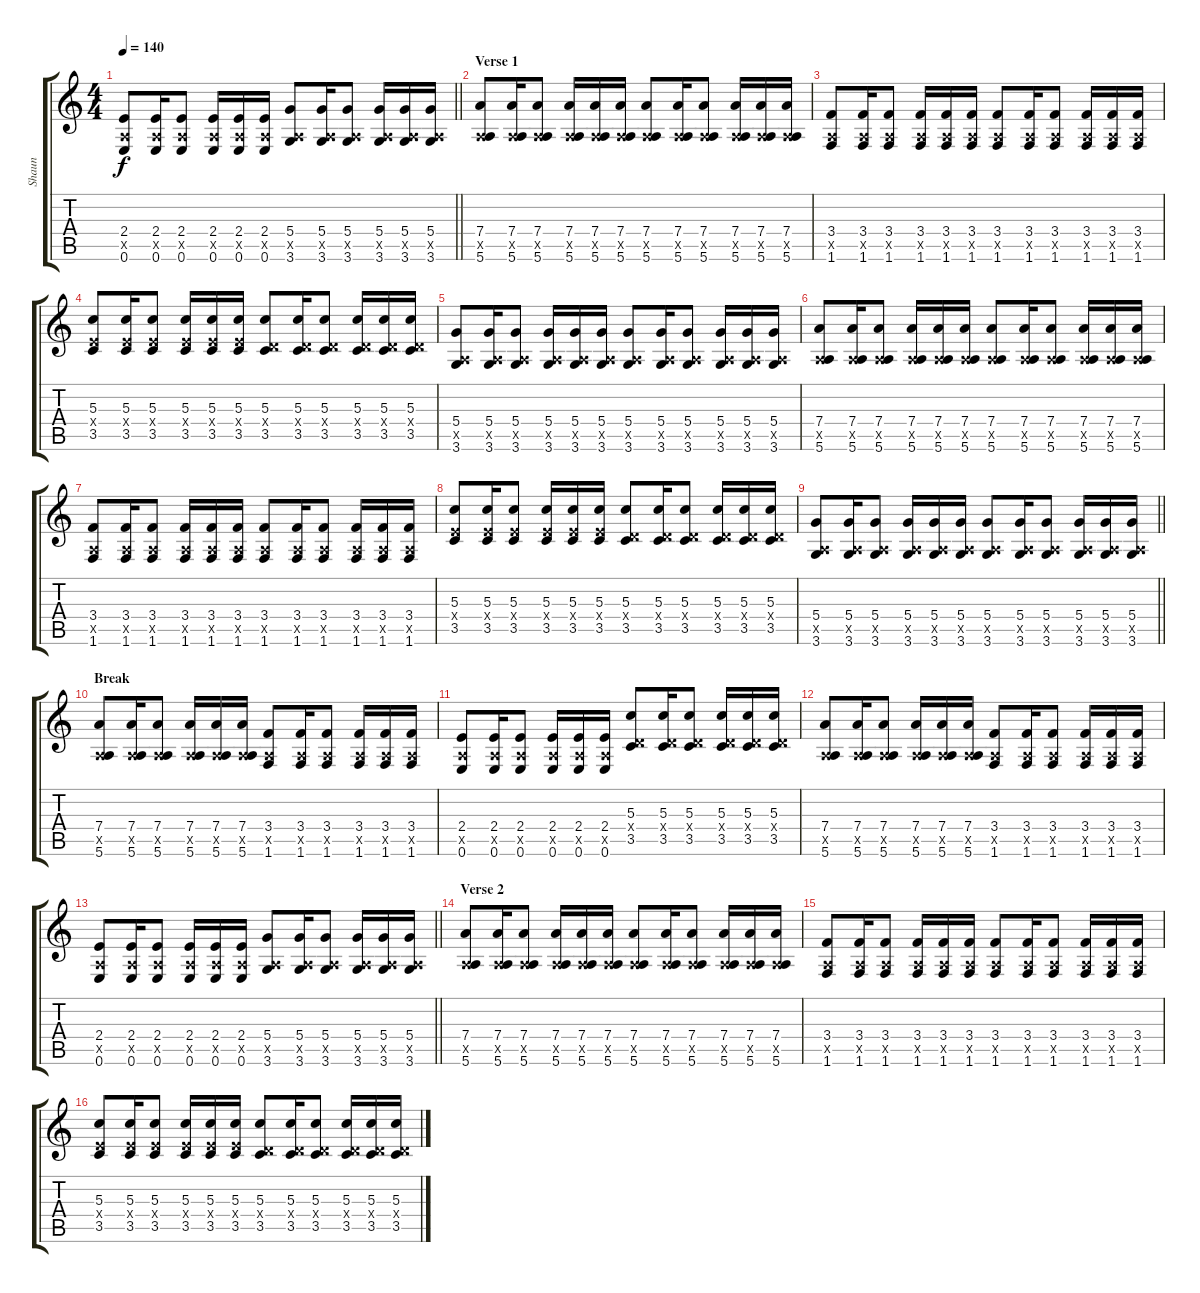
\track ("Shaun" "Shaun") {instrument overdrivenguitar}
\staff {score tabs}
\tuning (E4 B3 G3 D3 A2 E2) {hide}
\ts (4 4)
\tempo 140
\clef g2
\barLineRight lightlight
\ks c
(2.4 0.5{x} 0.6).8{dy f} (2.4 0.5{x} 0.6).16 (2.4 0.5{x} 0.6).8 (2.4 0.5{x} 0.6).16 (2.4 0.5{x} 0.6).16 (2.4 0.5{x} 0.6).16 (5.4 0.5{x} 3.6).8 (5.4 0.5{x} 3.6).16 (5.4 0.5{x} 3.6).8 (5.4 0.5{x} 3.6).16 (5.4 0.5{x} 3.6).16 (5.4 0.5{x} 3.6).16 |
\section ("" "Verse 1")
(7.4 0.5{x} 5.6).8 (7.4 0.5{x} 5.6).16 (7.4 0.5{x} 5.6).8 (7.4 0.5{x} 5.6).16 (7.4 0.5{x} 5.6).16 (7.4 0.5{x} 5.6).16 (7.4 0.5{x} 5.6).8 (7.4 0.5{x} 5.6).16 (7.4 0.5{x} 5.6).8 (7.4 0.5{x} 5.6).16 (7.4 0.5{x} 5.6).16 (7.4 0.5{x} 5.6).16 |
(3.4 0.5{x} 1.6).8 (3.4 0.5{x} 1.6).16 (3.4 0.5{x} 1.6).8 (3.4 0.5{x} 1.6).16 (3.4 0.5{x} 1.6).16 (3.4 0.5{x} 1.6).16 (3.4 0.5{x} 1.6).8 (3.4 0.5{x} 1.6).16 (3.4 0.5{x} 1.6).8 (3.4 0.5{x} 1.6).16 (3.4 0.5{x} 1.6).16 (3.4 0.5{x} 1.6).16 |
(5.3 2.4{x} 3.5).8 (5.3 2.4{x} 3.5).16 (5.3 2.4{x} 3.5).8 (5.3 2.4{x} 3.5).16 (5.3 2.4{x} 3.5).16 (5.3 2.4{x} 3.5).16 (5.3 0.4{x} 3.5).8 (5.3 0.4{x} 3.5).16 (5.3 0.4{x} 3.5).8 (5.3 0.4{x} 3.5).16 (5.3 0.4{x} 3.5).16 (5.3 0.4{x} 3.5).16 |
(5.4 0.5{x} 3.6).8 (5.4 0.5{x} 3.6).16 (5.4 0.5{x} 3.6).8 (5.4 0.5{x} 3.6).16 (5.4 0.5{x} 3.6).16 (5.4 0.5{x} 3.6).16 (5.4 0.5{x} 3.6).8 (5.4 0.5{x} 3.6).16 (5.4 0.5{x} 3.6).8 (5.4 0.5{x} 3.6).16 (5.4 0.5{x} 3.6).16 (5.4 0.5{x} 3.6).16 |
(7.4 0.5{x} 5.6).8 (7.4 0.5{x} 5.6).16 (7.4 0.5{x} 5.6).8 (7.4 0.5{x} 5.6).16 (7.4 0.5{x} 5.6).16 (7.4 0.5{x} 5.6).16 (7.4 0.5{x} 5.6).8 (7.4 0.5{x} 5.6).16 (7.4 0.5{x} 5.6).8 (7.4 0.5{x} 5.6).16 (7.4 0.5{x} 5.6).16 (7.4 0.5{x} 5.6).16 |
(3.4 0.5{x} 1.6).8 (3.4 0.5{x} 1.6).16 (3.4 0.5{x} 1.6).8 (3.4 0.5{x} 1.6).16 (3.4 0.5{x} 1.6).16 (3.4 0.5{x} 1.6).16 (3.4 0.5{x} 1.6).8 (3.4 0.5{x} 1.6).16 (3.4 0.5{x} 1.6).8 (3.4 0.5{x} 1.6).16 (3.4 0.5{x} 1.6).16 (3.4 0.5{x} 1.6).16 |
(5.3 2.4{x} 3.5).8 (5.3 2.4{x} 3.5).16 (5.3 2.4{x} 3.5).8 (5.3 2.4{x} 3.5).16 (5.3 2.4{x} 3.5).16 (5.3 2.4{x} 3.5).16 (5.3 0.4{x} 3.5).8 (5.3 0.4{x} 3.5).16 (5.3 0.4{x} 3.5).8 (5.3 0.4{x} 3.5).16 (5.3 0.4{x} 3.5).16 (5.3 0.4{x} 3.5).16 |
\barLineRight lightlight
(5.4 0.5{x} 3.6).8 (5.4 0.5{x} 3.6).16 (5.4 0.5{x} 3.6).8 (5.4 0.5{x} 3.6).16 (5.4 0.5{x} 3.6).16 (5.4 0.5{x} 3.6).16 (5.4 0.5{x} 3.6).8 (5.4 0.5{x} 3.6).16 (5.4 0.5{x} 3.6).8 (5.4 0.5{x} 3.6).16 (5.4 0.5{x} 3.6).16 (5.4 0.5{x} 3.6).16 |
\section ("" "Break")
(7.4 0.5{x} 5.6).8 (7.4 0.5{x} 5.6).16 (7.4 0.5{x} 5.6).8 (7.4 0.5{x} 5.6).16 (7.4 0.5{x} 5.6).16 (7.4 0.5{x} 5.6).16 (3.4 0.5{x} 1.6).8 (3.4 0.5{x} 1.6).16 (3.4 0.5{x} 1.6).8 (3.4 0.5{x} 1.6).16 (3.4 0.5{x} 1.6).16 (3.4 0.5{x} 1.6).16 |
(2.4 0.5{x} 0.6).8 (2.4 0.5{x} 0.6).16 (2.4 0.5{x} 0.6).8 (2.4 0.5{x} 0.6).16 (2.4 0.5{x} 0.6).16 (2.4 0.5{x} 0.6).16 (5.3 0.4{x} 3.5).8 (5.3 0.4{x} 3.5).16 (5.3 0.4{x} 3.5).8 (5.3 0.4{x} 3.5).16 (5.3 0.4{x} 3.5).16 (5.3 0.4{x} 3.5).16 |
(7.4 0.5{x} 5.6).8 (7.4 0.5{x} 5.6).16 (7.4 0.5{x} 5.6).8 (7.4 0.5{x} 5.6).16 (7.4 0.5{x} 5.6).16 (7.4 0.5{x} 5.6).16 (3.4 0.5{x} 1.6).8 (3.4 0.5{x} 1.6).16 (3.4 0.5{x} 1.6).8 (3.4 0.5{x} 1.6).16 (3.4 0.5{x} 1.6).16 (3.4 0.5{x} 1.6).16 |
\barLineRight lightlight
(2.4 0.5{x} 0.6).8 (2.4 0.5{x} 0.6).16 (2.4 0.5{x} 0.6).8 (2.4 0.5{x} 0.6).16 (2.4 0.5{x} 0.6).16 (2.4 0.5{x} 0.6).16 (5.4 0.5{x} 3.6).8 (5.4 0.5{x} 3.6).16 (5.4 0.5{x} 3.6).8 (5.4 0.5{x} 3.6).16 (5.4 0.5{x} 3.6).16 (5.4 0.5{x} 3.6).16 |
\section ("" "Verse 2")
(7.4 0.5{x} 5.6).8 (7.4 0.5{x} 5.6).16 (7.4 0.5{x} 5.6).8 (7.4 0.5{x} 5.6).16 (7.4 0.5{x} 5.6).16 (7.4 0.5{x} 5.6).16 (7.4 0.5{x} 5.6).8 (7.4 0.5{x} 5.6).16 (7.4 0.5{x} 5.6).8 (7.4 0.5{x} 5.6).16 (7.4 0.5{x} 5.6).16 (7.4 0.5{x} 5.6).16 |
(3.4 0.5{x} 1.6).8 (3.4 0.5{x} 1.6).16 (3.4 0.5{x} 1.6).8 (3.4 0.5{x} 1.6).16 (3.4 0.5{x} 1.6).16 (3.4 0.5{x} 1.6).16 (3.4 0.5{x} 1.6).8 (3.4 0.5{x} 1.6).16 (3.4 0.5{x} 1.6).8 (3.4 0.5{x} 1.6).16 (3.4 0.5{x} 1.6).16 (3.4 0.5{x} 1.6).16 |
(5.3 2.4{x} 3.5).8 (5.3 2.4{x} 3.5).16 (5.3 2.4{x} 3.5).8 (5.3 2.4{x} 3.5).16 (5.3 2.4{x} 3.5).16 (5.3 2.4{x} 3.5).16 (5.3 0.4{x} 3.5).8 (5.3 0.4{x} 3.5).16 (5.3 0.4{x} 3.5).8 (5.3 0.4{x} 3.5).16 (5.3 0.4{x} 3.5).16 (5.3 0.4{x} 3.5).16
